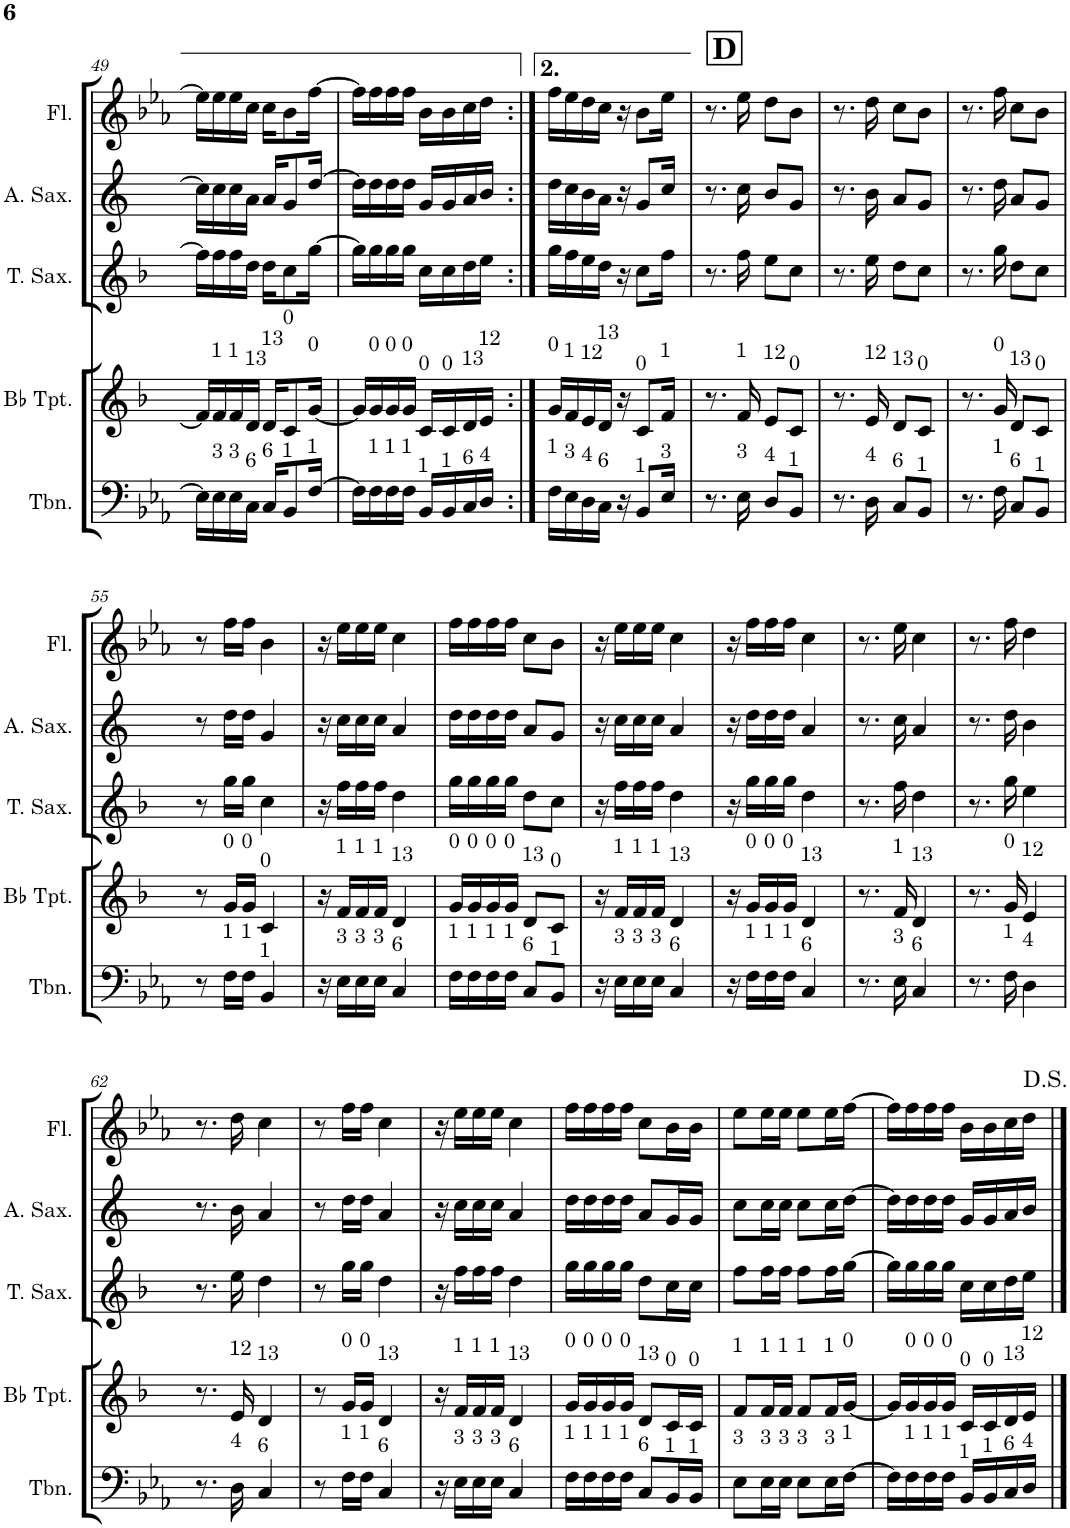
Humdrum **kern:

**kern	**kern	**kern	**kern	**kern
*part5	*part4	*part3	*part2	*part1
*staff5	*staff4	*staff3	*staff2	*staff1
*I"Trombone	*I"Bb Trumpet	*I"Tenor Saxophone	*I"Alto Saxophone	*I"Flute
*I'Tbn.	*I'Bb Tpt.	*I'T. Sax.	*I'A. Sax.	*I'Fl.
!!LO:PB:g=z
*clefF4	*clefG2	*clefG2	*clefG2	*clefG2
*	*Trd1c2	*Trd8c14	*Trd5c9	*
*k[b-e-a-]	*k[b-]	*k[b-]	*k[]	*k[b-e-a-]
*M2/4	*M2/4	*M2/4	*M2/4	*M2/4
=49	=49	=49	=49	=49
16E-\LL]	16f/LL]	16ff\LL]	16cc\LL]	16ee-\LL]
!	!LO:TX:a:t=1	!	!	!
!LO:TX:a:t=3	!	!	!	!
16E-\	16f/	16ff\	16cc\	16ee-\
!	!LO:TX:a:t=1	!	!	!
!LO:TX:a:t=3	!	!	!	!
16E-\	16f/	16ff\	16cc\	16ee-\
!	!LO:TX:a:t=13	!	!	!
!LO:TX:a:t=6	!	!	!	!
16C\JJ	16d/JJ	16dd\JJ	16a\JJ	16cc\JJ
!	!LO:TX:a:t=13	!	!	!
!LO:TX:a:t=6	!	!	!	!
16C/KL	16d/KL	16dd\KL	16a/KL	16cc\KL
!	!LO:TX:a:t=0	!	!	!
!LO:TX:a:t=1	!	!	!	!
8BB-/	8c/	8cc\	8g/	8b-\
!	!LO:TX:a:t=0	!	!	!
!LO:TX:a:t=1	!	!	!	!
[16F/Jk	[16g/Jk	[16gg\Jk	[16dd/Jk	[16ff\Jk
=50	=50	=50	=50	=50
16F\LL]	16g/LL]	16gg\LL]	16dd\LL]	16ff\LL]
!	!LO:TX:a:t=0	!	!	!
!LO:TX:a:t=1	!	!	!	!
16F\	16g/	16gg\	16dd\	16ff\
!	!LO:TX:a:t=0	!	!	!
!LO:TX:a:t=1	!	!	!	!
16F\	16g/	16gg\	16dd\	16ff\
!	!LO:TX:a:t=0	!	!	!
!LO:TX:a:t=1	!	!	!	!
16F\JJ	16g/JJ	16gg\JJ	16dd\JJ	16ff\JJ
!	!LO:TX:a:t=0	!	!	!
!LO:TX:a:t=1	!	!	!	!
16BB-/LL	16c/LL	16cc\LL	16g/LL	16b-\LL
!	!LO:TX:a:t=0	!	!	!
!LO:TX:a:t=1	!	!	!	!
16BB-/	16c/	16cc\	16g/	16b-\
!	!LO:TX:a:t=13	!	!	!
!LO:TX:a:t=6	!	!	!	!
16C/	16d/	16dd\	16a/	16cc\
!	!LO:TX:a:t=12	!	!	!
!LO:TX:a:t=4	!	!	!	!
16D/JJ	16e/JJ	16ee\JJ	16b/JJ	16dd\JJ
=51:|!	=51:|!	=51:|!	=51:|!	=51:|!
!	!LO:TX:a:t=0	!	!	!
!LO:TX:a:t=1	!	!	!	!
16F\LL	16g/LL	16gg\LL	16dd\LL	16ff\LL
!	!LO:TX:a:t=1	!	!	!
!LO:TX:a:t=3	!	!	!	!
16E-\	16f/	16ff\	16cc\	16ee-\
!	!LO:TX:a:t=12	!	!	!
!LO:TX:a:t=4	!	!	!	!
16D\	16e/	16ee\	16b\	16dd\
!	!LO:TX:a:t=13	!	!	!
!LO:TX:a:t=6	!	!	!	!
16C\JJ	16d/JJ	16dd\JJ	16a\JJ	16cc\JJ
16r	16r	16r	16r	16r
!	!LO:TX:a:t=0	!	!	!
!LO:TX:a:t=1	!	!	!	!
8BB-/L	8c/L	8cc\L	8g/L	8b-\L
!	!LO:TX:a:t=1	!	!	!
!LO:TX:a:t=3	!	!	!	!
16E-/Jk	16f/Jk	16ff\Jk	16cc/Jk	16ee-\Jk
!!LO:REH:place=s1:a:B:cj:fs=14:t=D
=52	=52	=52	=52	=52
8.r	8.r	8.r	8.r	8.r
!	!LO:TX:a:t=1	!	!	!
!LO:TX:a:t=3	!	!	!	!
16E-\	16f/	16ff\	16cc\	16ee-\
!	!LO:TX:a:t=12	!	!	!
!LO:TX:a:t=4	!	!	!	!
8D/L	8e/L	8ee\L	8b/L	8dd\L
!	!LO:TX:a:t=0	!	!	!
!LO:TX:a:t=1	!	!	!	!
8BB-/J	8c/J	8cc\J	8g/J	8b-\J
=53	=53	=53	=53	=53
8.r	8.r	8.r	8.r	8.r
!	!LO:TX:a:t=12	!	!	!
!LO:TX:a:t=4	!	!	!	!
16D\	16e/	16ee\	16b\	16dd\
!	!LO:TX:a:t=13	!	!	!
!LO:TX:a:t=6	!	!	!	!
8C/L	8d/L	8dd\L	8a/L	8cc\L
!	!LO:TX:a:t=0	!	!	!
!LO:TX:a:t=1	!	!	!	!
8BB-/J	8c/J	8cc\J	8g/J	8b-\J
=54	=54	=54	=54	=54
8.r	8.r	8.r	8.r	8.r
!	!LO:TX:a:t=0	!	!	!
!LO:TX:a:t=1	!	!	!	!
16F\	16g/	16gg\	16dd\	16ff\
!	!LO:TX:a:t=13	!	!	!
!LO:TX:a:t=6	!	!	!	!
8C/L	8d/L	8dd\L	8a/L	8cc\L
!	!LO:TX:a:t=0	!	!	!
!LO:TX:a:t=1	!	!	!	!
8BB-/J	8c/J	8cc\J	8g/J	8b-\J
!!LO:LB:g=z
=55	=55	=55	=55	=55
8r	8r	8r	8r	8r
!	!LO:TX:a:t=0	!	!	!
!LO:TX:a:t=1	!	!	!	!
16F\LL	16g/LL	16gg\LL	16dd\LL	16ff\LL
!	!LO:TX:a:t=0	!	!	!
!LO:TX:a:t=1	!	!	!	!
16F\JJ	16g/JJ	16gg\JJ	16dd\JJ	16ff\JJ
!	!LO:TX:a:t=0	!	!	!
!LO:TX:a:t=1	!	!	!	!
4BB-/	4c/	4cc\	4g/	4b-\
=56	=56	=56	=56	=56
16r	16r	16r	16r	16r
!	!LO:TX:a:t=1	!	!	!
!LO:TX:a:t=3	!	!	!	!
16E-\LL	16f/LL	16ff\LL	16cc\LL	16ee-\LL
!	!LO:TX:a:t=1	!	!	!
!LO:TX:a:t=3	!	!	!	!
16E-\	16f/	16ff\	16cc\	16ee-\
!	!LO:TX:a:t=1	!	!	!
!LO:TX:a:t=3	!	!	!	!
16E-\JJ	16f/JJ	16ff\JJ	16cc\JJ	16ee-\JJ
!	!LO:TX:a:t=13	!	!	!
!LO:TX:a:t=6	!	!	!	!
4C/	4d/	4dd\	4a/	4cc\
=57	=57	=57	=57	=57
!	!LO:TX:a:t=0	!	!	!
!LO:TX:a:t=1	!	!	!	!
16F\LL	16g/LL	16gg\LL	16dd\LL	16ff\LL
!	!LO:TX:a:t=0	!	!	!
!LO:TX:a:t=1	!	!	!	!
16F\	16g/	16gg\	16dd\	16ff\
!	!LO:TX:a:t=0	!	!	!
!LO:TX:a:t=1	!	!	!	!
16F\	16g/	16gg\	16dd\	16ff\
!	!LO:TX:a:t=0	!	!	!
!LO:TX:a:t=1	!	!	!	!
16F\JJ	16g/JJ	16gg\JJ	16dd\JJ	16ff\JJ
!	!LO:TX:a:t=13	!	!	!
!LO:TX:a:t=6	!	!	!	!
8C/L	8d/L	8dd\L	8a/L	8cc\L
!	!LO:TX:a:t=0	!	!	!
!LO:TX:a:t=1	!	!	!	!
8BB-/J	8c/J	8cc\J	8g/J	8b-\J
=58	=58	=58	=58	=58
16r	16r	16r	16r	16r
!	!LO:TX:a:t=1	!	!	!
!LO:TX:a:t=3	!	!	!	!
16E-\LL	16f/LL	16ff\LL	16cc\LL	16ee-\LL
!	!LO:TX:a:t=1	!	!	!
!LO:TX:a:t=3	!	!	!	!
16E-\	16f/	16ff\	16cc\	16ee-\
!	!LO:TX:a:t=1	!	!	!
!LO:TX:a:t=3	!	!	!	!
16E-\JJ	16f/JJ	16ff\JJ	16cc\JJ	16ee-\JJ
!	!LO:TX:a:t=13	!	!	!
!LO:TX:a:t=6	!	!	!	!
4C/	4d/	4dd\	4a/	4cc\
=59	=59	=59	=59	=59
16r	16r	16r	16r	16r
!	!LO:TX:a:t=0	!	!	!
!LO:TX:a:t=1	!	!	!	!
16F\LL	16g/LL	16gg\LL	16dd\LL	16ff\LL
!	!LO:TX:a:t=0	!	!	!
!LO:TX:a:t=1	!	!	!	!
16F\	16g/	16gg\	16dd\	16ff\
!	!LO:TX:a:t=0	!	!	!
!LO:TX:a:t=1	!	!	!	!
16F\JJ	16g/JJ	16gg\JJ	16dd\JJ	16ff\JJ
!	!LO:TX:a:t=13	!	!	!
!LO:TX:a:t=6	!	!	!	!
4C/	4d/	4dd\	4a/	4cc\
=60	=60	=60	=60	=60
8.r	8.r	8.r	8.r	8.r
!	!LO:TX:a:t=1	!	!	!
!LO:TX:a:t=3	!	!	!	!
16E-\	16f/	16ff\	16cc\	16ee-\
!	!LO:TX:a:t=13	!	!	!
!LO:TX:a:t=6	!	!	!	!
4C/	4d/	4dd\	4a/	4cc\
=61	=61	=61	=61	=61
8.r	8.r	8.r	8.r	8.r
!	!LO:TX:a:t=0	!	!	!
!LO:TX:a:t=1	!	!	!	!
16F\	16g/	16gg\	16dd\	16ff\
!	!LO:TX:a:t=12	!	!	!
!LO:TX:a:t=4	!	!	!	!
4D\	4e/	4ee\	4b\	4dd\
!!LO:LB:g=z
=62	=62	=62	=62	=62
8.r	8.r	8.r	8.r	8.r
!	!LO:TX:a:t=12	!	!	!
!LO:TX:a:t=4	!	!	!	!
16D\	16e/	16ee\	16b\	16dd\
!	!LO:TX:a:t=13	!	!	!
!LO:TX:a:t=6	!	!	!	!
4C/	4d/	4dd\	4a/	4cc\
=63	=63	=63	=63	=63
8r	8r	8r	8r	8r
!	!LO:TX:a:t=0	!	!	!
!LO:TX:a:t=1	!	!	!	!
16F\LL	16g/LL	16gg\LL	16dd\LL	16ff\LL
!	!LO:TX:a:t=0	!	!	!
!LO:TX:a:t=1	!	!	!	!
16F\JJ	16g/JJ	16gg\JJ	16dd\JJ	16ff\JJ
!	!LO:TX:a:t=13	!	!	!
!LO:TX:a:t=6	!	!	!	!
4C/	4d/	4dd\	4a/	4cc\
=64	=64	=64	=64	=64
16r	16r	16r	16r	16r
!	!LO:TX:a:t=1	!	!	!
!LO:TX:a:t=3	!	!	!	!
16E-\LL	16f/LL	16ff\LL	16cc\LL	16ee-\LL
!	!LO:TX:a:t=1	!	!	!
!LO:TX:a:t=3	!	!	!	!
16E-\	16f/	16ff\	16cc\	16ee-\
!	!LO:TX:a:t=1	!	!	!
!LO:TX:a:t=3	!	!	!	!
16E-\JJ	16f/JJ	16ff\JJ	16cc\JJ	16ee-\JJ
!	!LO:TX:a:t=13	!	!	!
!LO:TX:a:t=6	!	!	!	!
4C/	4d/	4dd\	4a/	4cc\
=65	=65	=65	=65	=65
!	!LO:TX:a:t=0	!	!	!
!LO:TX:a:t=1	!	!	!	!
16F\LL	16g/LL	16gg\LL	16dd\LL	16ff\LL
!	!LO:TX:a:t=0	!	!	!
!LO:TX:a:t=1	!	!	!	!
16F\	16g/	16gg\	16dd\	16ff\
!	!LO:TX:a:t=0	!	!	!
!LO:TX:a:t=1	!	!	!	!
16F\	16g/	16gg\	16dd\	16ff\
!	!LO:TX:a:t=0	!	!	!
!LO:TX:a:t=1	!	!	!	!
16F\JJ	16g/JJ	16gg\JJ	16dd\JJ	16ff\JJ
!	!LO:TX:a:t=13	!	!	!
!LO:TX:a:t=6	!	!	!	!
8C/L	8d/L	8dd\L	8a/L	8cc\L
!	!LO:TX:a:t=0	!	!	!
!LO:TX:a:t=1	!	!	!	!
16BB-/L	16c/L	16cc\L	16g/L	16b-\L
!	!LO:TX:a:t=0	!	!	!
!LO:TX:a:t=1	!	!	!	!
16BB-/JJ	16c/JJ	16cc\JJ	16g/JJ	16b-\JJ
=66	=66	=66	=66	=66
!	!LO:TX:a:t=1	!	!	!
!LO:TX:a:t=3	!	!	!	!
8E-\L	8f/L	8ff\L	8cc\L	8ee-\L
!	!LO:TX:a:t=1	!	!	!
!LO:TX:a:t=3	!	!	!	!
16E-\L	16f/L	16ff\L	16cc\L	16ee-\L
!	!LO:TX:a:t=1	!	!	!
!LO:TX:a:t=3	!	!	!	!
16E-\JJ	16f/JJ	16ff\JJ	16cc\JJ	16ee-\JJ
!	!LO:TX:a:t=1	!	!	!
!LO:TX:a:t=3	!	!	!	!
8E-\L	8f/L	8ff\L	8cc\L	8ee-\L
!	!LO:TX:a:t=1	!	!	!
!LO:TX:a:t=3	!	!	!	!
16E-\L	16f/L	16ff\L	16cc\L	16ee-\L
!	!LO:TX:a:t=0	!	!	!
!LO:TX:a:t=1	!	!	!	!
[16F\JJ	[16g/JJ	[16gg\JJ	[16dd\JJ	[16ff\JJ
=67	=67	=67	=67	=67
16F\LL]	16g/LL]	16gg\LL]	16dd\LL]	16ff\LL]
!	!LO:TX:a:t=0	!	!	!
!LO:TX:a:t=1	!	!	!	!
16F\	16g/	16gg\	16dd\	16ff\
!	!LO:TX:a:t=0	!	!	!
!LO:TX:a:t=1	!	!	!	!
16F\	16g/	16gg\	16dd\	16ff\
!	!LO:TX:a:t=0	!	!	!
!LO:TX:a:t=1	!	!	!	!
16F\JJ	16g/JJ	16gg\JJ	16dd\JJ	16ff\JJ
!	!LO:TX:a:t=0	!	!	!
!LO:TX:a:t=1	!	!	!	!
16BB-/LL	16c/LL	16cc\LL	16g/LL	16b-\LL
!	!LO:TX:a:t=0	!	!	!
!LO:TX:a:t=1	!	!	!	!
16BB-/	16c/	16cc\	16g/	16b-\
!	!LO:TX:a:t=13	!	!	!
!LO:TX:a:t=6	!	!	!	!
16C/	16d/	16dd\	16a/	16cc\
!	!LO:TX:a:t=12	!	!	!
!LO:TX:a:t=4	!	!	!	!
16D/JJ	16e/JJ	16ee\JJ	16b/JJ	16dd\JJ
==	==	==	==	==
*-	*-	*-	*-	*-
